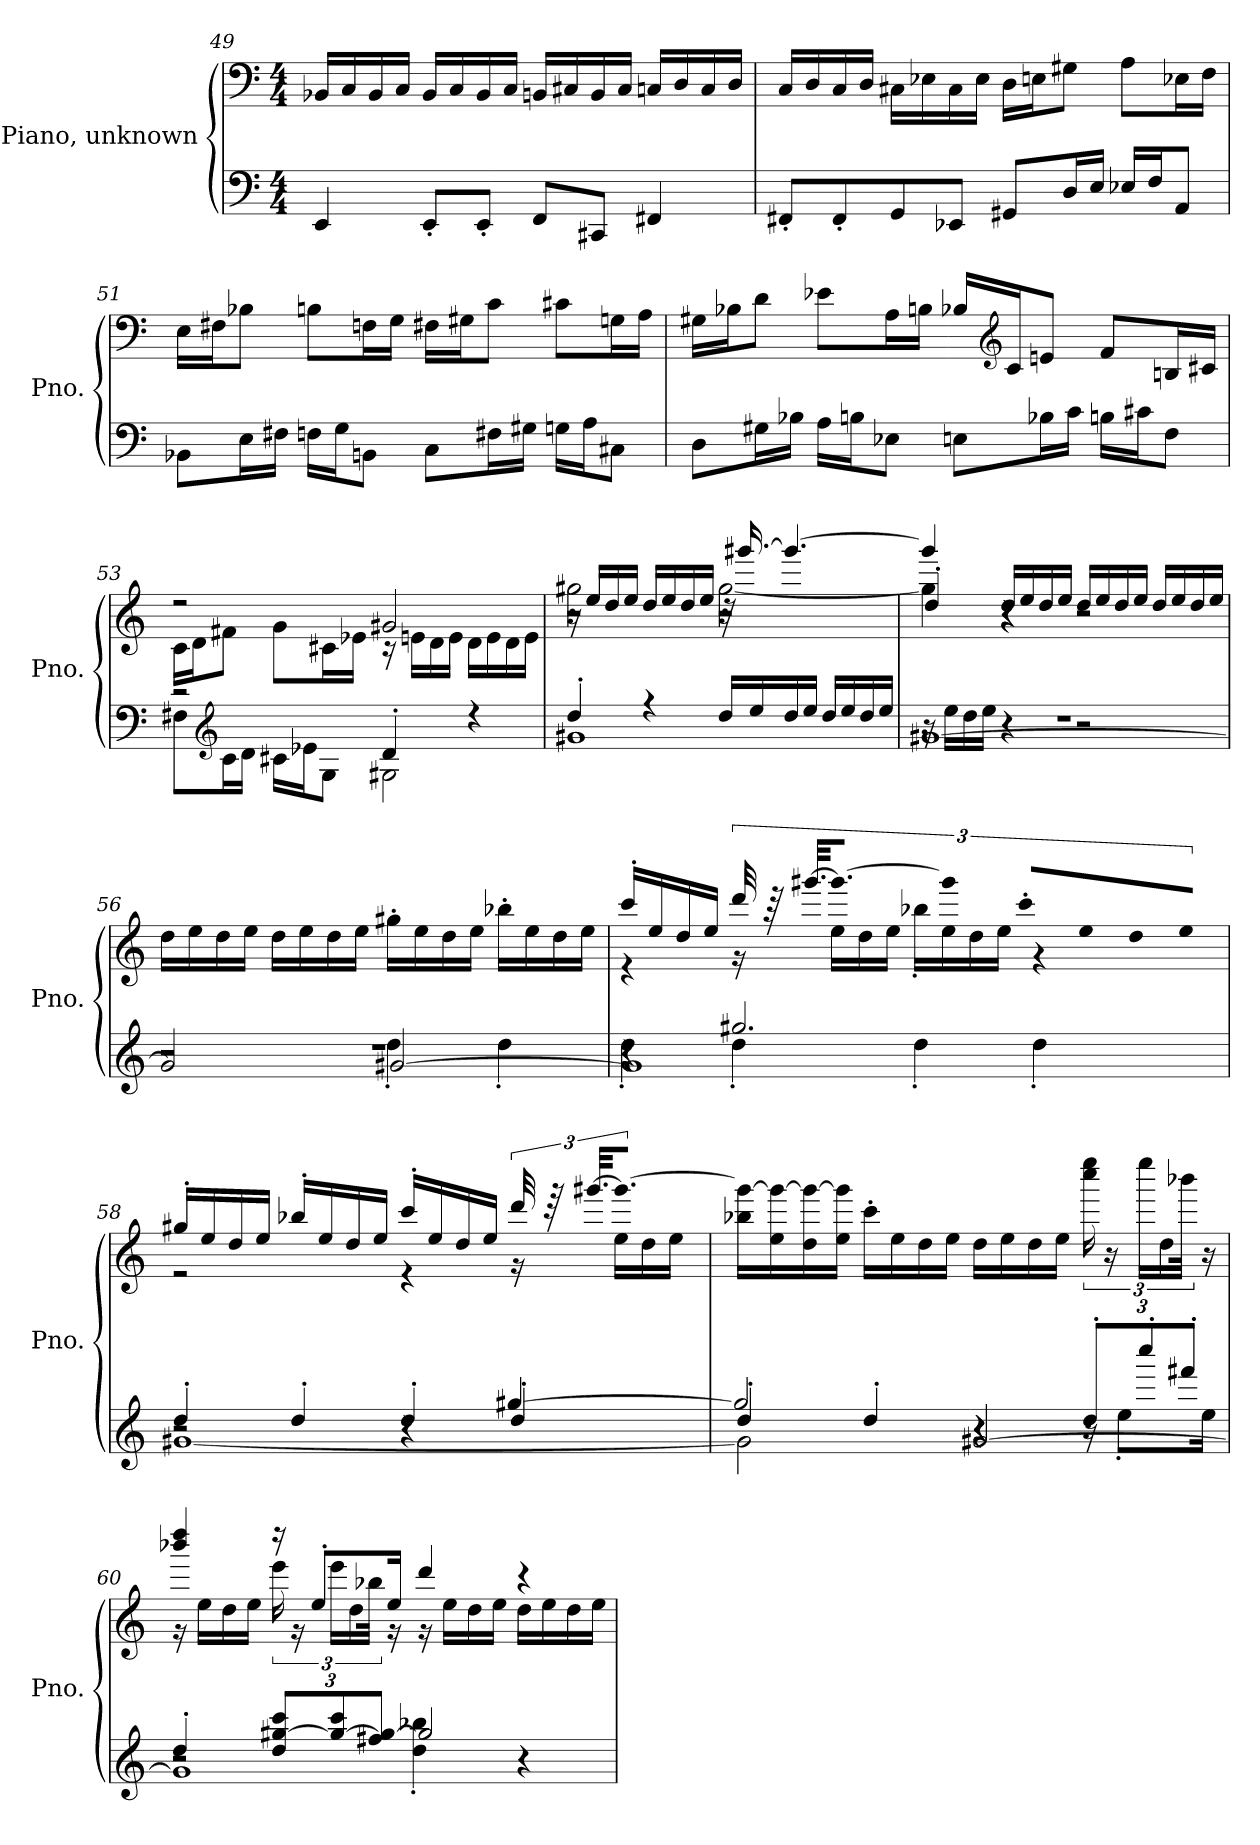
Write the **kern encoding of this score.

**kern	**kern
*part1	*part1
*staff2	*staff1
*I"Piano, unknown	*
*I'Pno.	*
*clefF4	*clefF4
*k[]	*k[]
*M4/4	*M4/4
=49	=49
4EE/	16BB-X/LL
.	16C/
.	16BB-/
.	16C/JJ
8EE'/L	16BB-/LL
.	16C/
8EE'/J	16BB-/
.	16C/JJ
8FF/L	16BBn/LL
.	16C#X/
8CC#X/J	16BB/
.	16C#/JJ
4FF#X/	16Cn/LL
.	16D/
.	16C/
.	16D/JJ
!!LO:PB:g=z
=50	=50
8FF#X'/L	16C/LL
.	16D/
8FF#'/	16C/
.	16D/JJ
8GG/	16C#X\LL
.	16E-X\
8EE-X/J	16C#\
.	16E-\JJ
8GG#X/L	16D\LL
.	16En\J
16D/L	8G#X\J
16E/JJ	.
16E-X/LL	8A\L
16F/J	.
8AA/J	16E-X\L
.	16F\JJ
=51	=51
8BB-X\L	16E\LL
.	16F#X\J
16E\L	8B-X\J
16F#X\JJ	.
16Fn\LL	8Bn\L
16G\J	.
8BBn\J	16Fn\L
.	16G\JJ
8C\L	16F#X\LL
.	16G#X\J
16F#X\L	8c\J
16G#X\JJ	.
16Gn\LL	8c#X\L
16A\J	.
8C#X\J	16Gn\L
.	16A\JJ
!!LO:LB:g=z
=52	=52
8D\L	16G#X\LL
.	16B-X\J
16G#X\L	8d\J
16B-X\JJ	.
16A\LL	8e-X\L
16Bn\J	.
8E-X\J	16A\L
.	16Bn\JJ
8En\L	16B-X/LL
*	*clefG2
.	16c/J
16B-X\L	8en/J
16c\JJ	.
16Bn\LL	8f/L
16c#X\J	.
8F\J	16Bn/L
.	16c#X/JJ
=53	=53
*^	*^
2r	8F#X\L	2r	16c\LL
.	.	.	16d\J
*clefG2	*	*	*
.	16c\L	.	8f#X\J
.	16d\JJ	.	.
.	16c#X\LL	.	8g\L
.	16e-X\J	.	.
.	8G\J	.	16c#X\L
.	.	.	16e-X\JJ
4d'/	2G#X\	2g#X/	16r
.	.	.	16en\LL
.	.	.	16d\
.	.	.	16e\JJ
4r	.	.	16d\LL
.	.	.	16e\
.	.	.	16d\
.	.	.	16e\JJ
!!LO:LB:g=z
=54	=54	=54	=54
*	*	*	*^
4dd'/	1g#X	2r	2gg#X\	16r
.	.	.	.	16ee/LL
.	.	.	.	16dd/
.	.	.	.	16ee/JJ
4r	.	.	.	16dd/LL
.	.	.	.	16ee/
.	.	.	.	16dd/
.	.	.	.	16ee/JJ
16dd/LL	.	32r	[2gg#\	2r
.	.	[16.ggg#X/	.	.
16ee/	.	.	.	.
16dd/	.	4.ggg#/_	.	.
16ee/JJ	.	.	.	.
16dd/LL	.	.	.	.
16ee/	.	.	.	.
16dd/	.	.	.	.
16ee/JJ	.	.	.	.
=55	=55	=55	=55	=55
*	*^	*	*	*
1r	16r	[1g#X	4ggg#/]	4gg#\]	4dd'/
.	16ee\LL	.	.	.	.
.	16dd\	.	.	.	.
.	16ee\JJ	.	.	.	.
.	4r	.	4r	4r	16dd/LL
.	.	.	.	.	16ee/
.	.	.	.	.	16dd/
.	.	.	.	.	16ee/JJ
.	2r	.	2r	2r	16dd/LL
.	.	.	.	.	16ee/
.	.	.	.	.	16dd/
.	.	.	.	.	16ee/JJ
.	.	.	.	.	16dd/LL
.	.	.	.	.	16ee/
.	.	.	.	.	16dd/
.	.	.	.	.	16ee/JJ
*	*	*	*v	*v	*v
!!LO:LB:g=z
=56	=56	=56	=56
1r	2r	2g#/]	16dd\LL
.	.	.	16ee\
.	.	.	16dd\
.	.	.	16ee\JJ
.	.	.	16dd\LL
.	.	.	16ee\
.	.	.	16dd\
.	.	.	16ee\JJ
.	4dd'\	[2g#X/	16gg#X'\LL
.	.	.	16ee\
.	.	.	16dd\
.	.	.	16ee\JJ
.	4dd'\	.	16bb-X'\LL
.	.	.	16ee\
.	.	.	16dd\
.	.	.	16ee\JJ
=57	=57	=57	=57
*	*	*	*^
4r	4dd'\	1g#]	16ccc'/LL	4r
.	.	.	16ee/	.
.	.	.	16dd/	.
.	.	.	16ee/JJ	.
2.gg#X/	4dd'\	.	48ddd/	16r
.	.	.	96r	.
.	.	.	[48.ggg#X/KKL	.
.	.	.	8.ggg#/J_	16ee\LL
.	.	.	.	16dd\
.	.	.	.	16ee\JJ
.	4dd'\	.	4ggg#/]	16bb-X'\LL
.	.	.	.	16ee\
.	.	.	.	16dd\
.	.	.	.	16ee\JJ
.	4dd'\	.	16ccc'/LL	4r
.	.	.	16ee/	.
.	.	.	16dd/	.
.	.	.	16ee/JJ	.
!!LO:LB:g=z	!!
=58	=58	=58	=58	=58
4dd'/	[1g#X	2r	16gg#X'/LL	2r
.	.	.	16ee/	.
.	.	.	16dd/	.
.	.	.	16ee/JJ	.
4dd'/	.	.	16bb-X'/LL	.
.	.	.	16ee/	.
.	.	.	16dd/	.
.	.	.	16ee/JJ	.
4dd'/	.	4r	16ccc'/LL	4r
.	.	.	16ee/	.
.	.	.	16dd/	.
.	.	.	16ee/JJ	.
4dd'/	.	[4gg#X/	48ddd/	16r
.	.	.	96r	.
.	.	.	[48.ggg#X/KKL	.
.	.	.	8.ggg#/J_	16ee\LL
.	.	.	.	16dd\
.	.	.	.	16ee\JJ
*	*	*	*v	*v
=59	=59	=59	=59
4dd'/	2g#\]	2gg#/]	16bb-X\ 16ggg#\_LL
.	.	.	16ee\ 16ggg#\_
.	.	.	16dd\ 16ggg#\_
.	.	.	16ee\ 16ggg#\]JJ
4dd'/	.	.	16ccc'\LL
.	.	.	16ee\
.	.	.	16dd\
.	.	.	16ee\JJ
4r	4r	[2g#X/	16dd\LL
.	.	.	16ee\
.	.	.	16dd\
.	.	.	16ee\JJ
*Xbrackettup	*	*	*
12dd'/L	16r	.	24cccc\ 24eeee\
.	.	.	24r
.	8ee'\L	.	.
12cccc'/	.	.	24eeee\LL
*	*	*	*Xbrackettup
.	.	.	24dd\
12fff#X'/J	.	.	48bbb-X\JJk
.	16ee\Jk	.	16r
!!LO:LB:g=z
=60	=60	=60	=60
*	*	*	*^
4dd'/	2r	1g#]	4bbb-X/ 4dddd/	16r
.	.	.	.	16ee\LL
.	.	.	.	16dd\
.	.	.	.	16ee\JJ
*	*	*	*	*brackettup
12dd/ [12gg#X/ 12ccc/L	.	.	16r	24eee\
.	.	.	.	24r
.	.	.	8ee'/L	.
12gg#/_ 12ccc/	.	.	.	24eee\LL
*	*	*	*	*Xbrackettup
.	.	.	.	24dd\
12ff#X/ 12gg#/_J	.	.	.	48bb-X\JJk
.	.	.	16ee/Jk	16r
2gg#/]	4dd\' 4bb-X\'	.	4ddd/	16r
.	.	.	.	16ee\LL
.	.	.	.	16dd\
.	.	.	.	16ee\JJ
.	4r	.	4r	16dd\LL
.	.	.	.	16ee\
.	.	.	.	16dd\
.	.	.	.	16ee\JJ
*v	*v	*v	*	*
*	*v	*v
=	=
*-	*-
